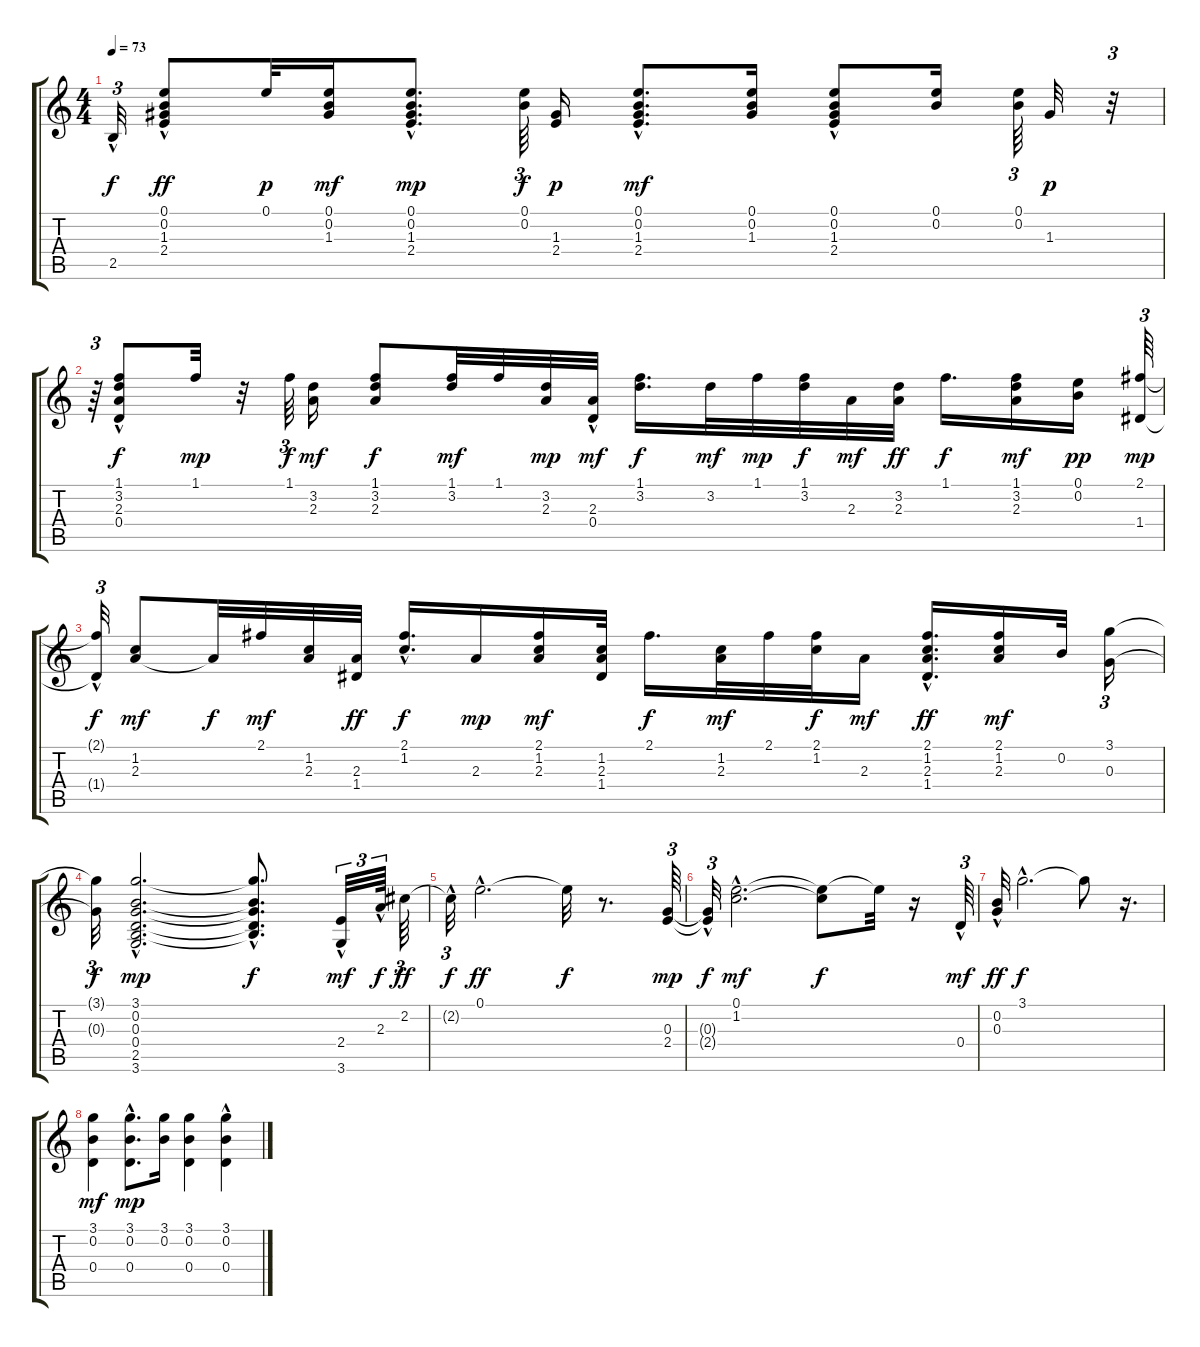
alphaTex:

\track "" {instrument acousticguitarsteel}
\staff {score tabs}
\tuning (E4 B3 G3 D3 A2 E2) {hide}
\ts (4 4)
\tempo 73
\clef g2
\ks c
2.5{hac t}.32{tu (3 2) dy f} (0.1 0.2{hac} 1.3{hac} 2.4{hac}).8{dy ff} 0.1.32{dy p} (0.1 0.2 1.3).16{dy mf} (0.1{hac} 0.2{hac} 1.3 2.4{hac}).8{d dy mp} (0.1 0.2).64{tu (3 2) dy f} (1.3 2.4).16{dy p} (0.1{hac} 0.2{hac} 1.3{hac} 2.4).8{d dy mf} (0.1 0.2 1.3).16 (0.1 0.2 1.3{hac} 2.4{hac}).8 (0.1 0.2).16 (0.1 0.2).64{tu (3 2)} 1.3.32{dy p} r.32{tu (3 2)} |
r.64{tu (3 2)} (1.1 3.2 2.3{hac} 0.4).8{dy f} 1.1.32{dy mp} r.32 1.1.64{tu (3 2) dy f} (3.2 2.3).16{dy mf} (1.1 3.2 2.3).8{dy f} (1.1 3.2).32{dy mf} 1.1.32 (3.2 2.3).32{dy mp} (2.3{hac} 0.4).32{dy mf} (1.1 3.2).16{d dy f} 3.2.32{dy mf} 1.1.32{dy mp} (1.1 3.2).32{dy f} 2.3.32{dy mf} (3.2 2.3).32{dy ff} 1.1.16{d dy f} (1.1 3.2 2.3).16{dy mf} (0.1 0.2).16{dy pp} (2.1 1.4).64{tu (3 2) dy mp} |
(2.1{t} 1.4{hac t}).32{tu (3 2) dy f} (1.2 2.3).8{dy mf} 2.3{t}.32{dy f} 2.1.32{dy mf} (1.2 2.3).32 (2.3 1.4).32{dy ff} (2.1{hac} 1.2).16{d dy f} 2.3.16{dy mp} (2.1 1.2 2.3).16{dy mf} (1.2 2.3 1.4).32 2.1.16{d dy f} (1.2 2.3).32{dy mf} 2.1.32 (2.1 1.2).32{dy f} 2.3.16{dy mf} (2.1 1.2 2.3 1.4{hac}).16{d dy ff} (2.1 1.2 2.3).16{dy mf} 0.2.32 (3.1 0.3).16{tu (3 2)} |
(3.1{t} 0.3{t}).32{tu (3 2) dy f} (3.1{hac} 0.2{hac} 0.3{hac} 0.4{hac} 2.5{hac} 3.6).2{d dy mp} (3.1{t} 0.2{hac t} 0.3{hac t} 0.4{hac t} 2.5{hac t}).8{d dy f} (2.4{hac} 3.6{hac}).32{tu (3 2) dy mf} 2.3{hac}.64{tu (3 2) dy f} 2.2.64{tu (3 2) dy ff} |
2.2{hac t}.32{tu (3 2) dy f} 0.1{hac}.2{d dy ff} 0.1{t}.32{dy f} r.8{d} (0.3 2.4).64{tu (3 2) dy mp} |
(0.3{hac t} 2.4{hac t}).32{tu (3 2) dy f} (0.1{hac} 1.2{hac}).2{d dy mf} (0.1{t} 1.2{t}).8{dy f} 0.1{t}.32 r.16 0.4{hac}.64{tu (3 2) dy mf} |
(0.2{hac} 0.3{hac}).32{dy ff} 3.1{hac}.2{d dy f} 3.1{t}.8 r.16{d} |
(3.1 0.2 0.4).4{dy mf} (3.1{hac} 0.2{hac} 0.4).8{d dy mp} (3.1 0.2).16 (3.1 0.2 0.4).4 (3.1 0.2{hac} 0.4{hac}).4
